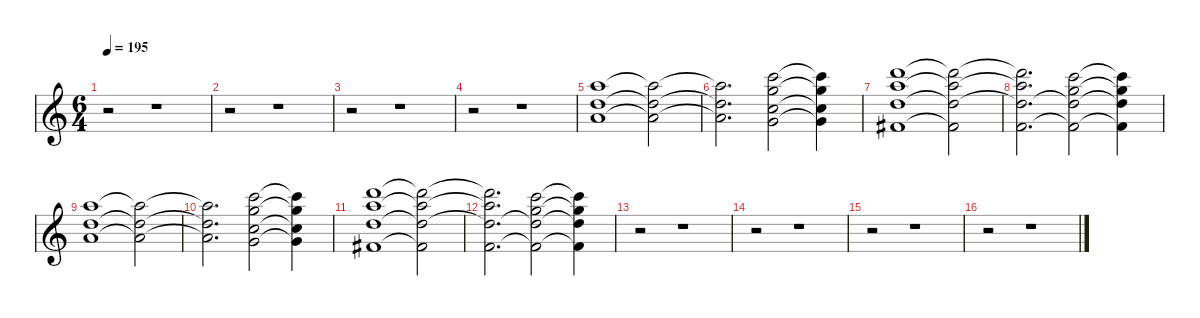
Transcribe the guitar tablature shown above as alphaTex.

\defaultSystemsLayout 4
\hideDynamics
\bracketExtendMode nobrackets
\singleTrackTrackNamePolicy hidden
\multiTrackTrackNamePolicy hidden
\firstSystemTrackNameMode fullname
\firstSystemTrackNameOrientation horizontal
\otherSystemsTrackNameOrientation horizontal
\track ("Keyboards" "vln.") {instrument stringensemble1}
\staff {score}
\tuning (D4 A3 F3 D3 A2 D2)
\ts (6 4)
\tempo 195
\clef g2
\ks c
r.2{dy f beam Down} r.1{beam Down} |
r.2{beam Down} r.1{beam Down} |
r.2{beam Down} r.1{beam Down} |
r.2{instrument stringensemble1 beam Down} r.1{beam Down} |
(19.1 17.2 16.3).1{beam Down} (19.1{t} 17.2{t} 16.3{t}).2{beam Down} |
(19.1{t} 17.2{t} 16.3{t}).2{d beam Down} (22.1 22.2 19.3 17.4).2{beam Down} (22.1{t} 22.2{t} 19.3{t} 17.4{t}).4{beam Down} |
(24.1 24.2 21.3 16.4{acc #}).1{beam Down} (24.1{t} 24.2{t} 21.3{t} 16.4{t acc #}).2{beam Down} |
(24.1{t} 24.2{t} 21.3{t} 15.4).2{d beam Down} (22.1 22.2 21.3{t} 15.4{t}).2{beam Down} (22.1{t} 22.2{t} 21.3{t} 15.4{t}).4{beam Down} |
(19.1 17.2 16.3).1{beam Down} (19.1{t} 17.2{t} 16.3{t}).2{beam Down} |
(19.1{t} 17.2{t} 16.3{t}).2{d beam Down} (22.1 22.2 19.3 17.4).2{beam Down} (22.1{t} 22.2{t} 19.3{t} 17.4{t}).4{beam Down} |
(24.1 24.2 21.3 16.4{acc #}).1{beam Down} (24.1{t} 24.2{t} 21.3{t} 16.4{t acc #}).2{beam Down} |
(24.1{t} 24.2{t} 21.3{t} 15.4).2{d beam Down} (22.1 22.2 21.3{t} 15.4{t}).2{beam Down} (22.1{t} 22.2{t} 21.3{t} 15.4{t}).4{beam Down} |
r.2{beam Down} r.1{beam Down} |
r.2{beam Down} r.1{beam Down} |
r.2{beam Down} r.1{beam Down} |
r.2{beam Down} r.1{beam Down}
